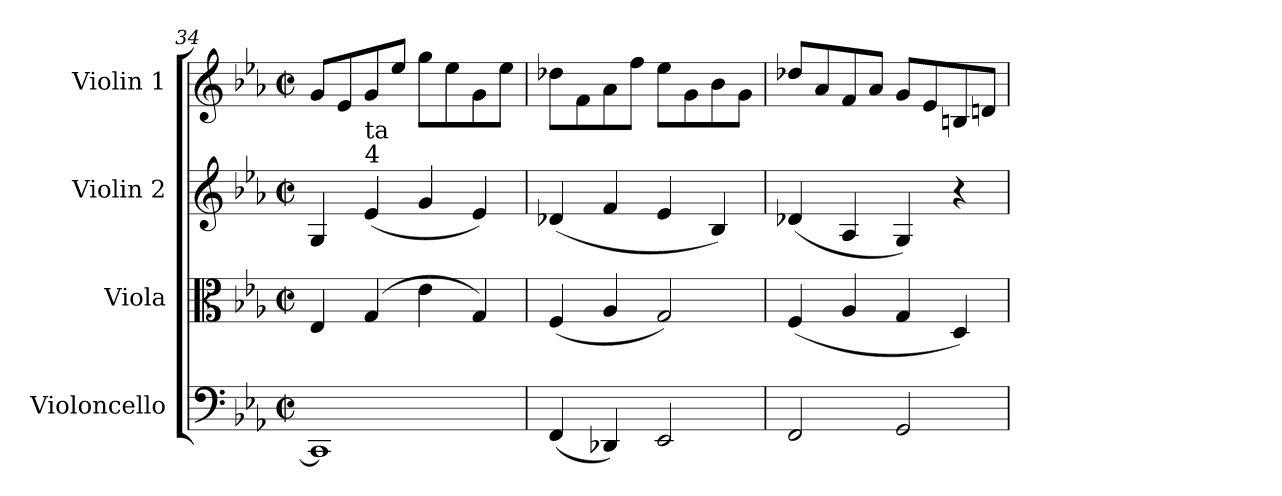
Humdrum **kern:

**kern	**kern	**kern	**kern
*part4	*part3	*part2	*part1
*staff4	*staff3	*staff2	*staff1
*I"Violoncello	*I"Viola	*I"Violin 2	*I"Violin 1
*I'Vc	*I'Vla	*I'Vln	*I'Vln
*clefF4	*clefC3	*clefG2	*clefG2
*k[b-e-a-]	*k[b-e-a-]	*k[b-e-a-]	*k[b-e-a-]
*M2/2	*M2/2	*M2/2	*M2/2
*met(c|)	*met(c|)	*met(c|)	*met(c|)
=34	=34	=34	=34
1CC]	4E-/	4G/	8g/L
.	.	.	8e-/
!	!	!LO:TX:a:t=4	!
!	!	!LO:TX:a:t=ta	!
.	(4G/	(4e-/	8g/
.	.	.	8ee-/J
.	4e-\	4g/	8gg\L
.	.	.	8ee-\
.	4G/)	4e-/)	8g\
.	.	.	8ee-\J
=35	=35	=35	=35
(4FF/	(4F/	(4d-X/	8dd-X\L
.	.	.	8f\
4DD-X/)	4A-/	4f/	8a-\
.	.	.	8ff\J
2EE-/	2G/)	4e-/	8ee-\L
.	.	.	8g\
.	.	4B-/)	8b-\
.	.	.	8g\J
!!LO:LB:g=z
=36	=36	=36	=36
2FF/	(4F/	(4d-X/	8dd-X/L
.	.	.	8a-/
.	4A-/	4A-/	8f/
.	.	.	8a-/J
2GG/	4G/	4G/)	8g/L
.	.	.	8e-/
.	4D/)	4r	8Bn/
.	.	.	8dn/J
=	=	=	=
*-	*-	*-	*-
